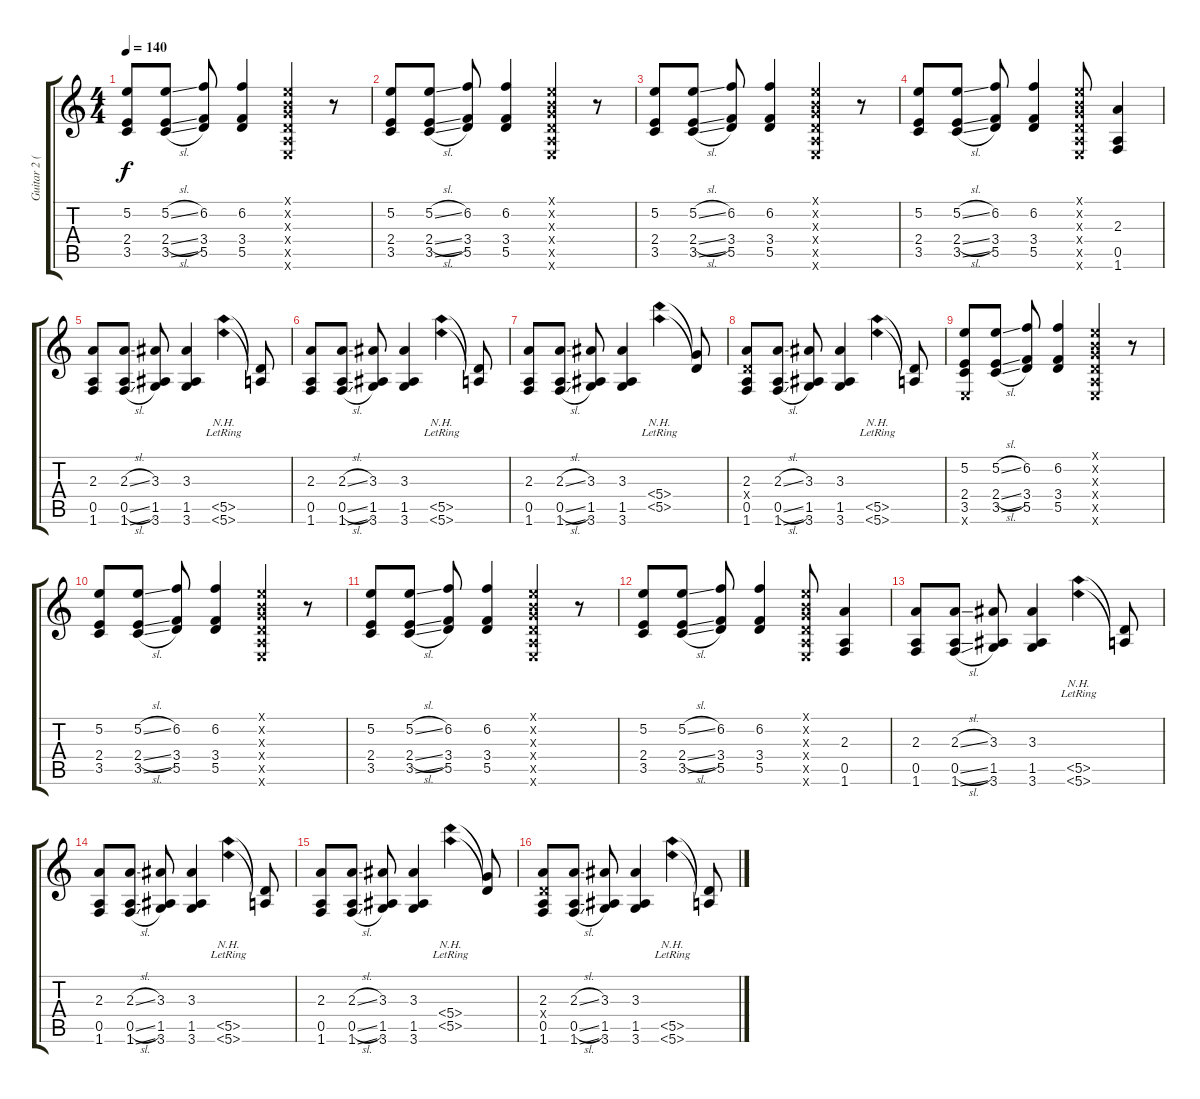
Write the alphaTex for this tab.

\track ("Guitar 2 (Distortion)" "Guitar 2 (") {instrument distortionguitar}
\staff {score tabs}
\tuning (E4 B3 G3 D3 A2 E2) {hide}
\ts (4 4)
\tempo 140
\clef g2
\ks c
(5.2 2.4 3.5).8{dy f} (5.2{sl} 2.4{sl} 3.5{sl}).8 (6.2 3.4 5.5).8 (6.2 3.4 5.5).4 (0.1{x} 0.2{x} 0.3{x} 0.4{x} 0.5{x} 0.6{x}).4 r.8 |
(5.2 2.4 3.5).8 (5.2{sl} 2.4{sl} 3.5{sl}).8 (6.2 3.4 5.5).8 (6.2 3.4 5.5).4 (0.1{x} 0.2{x} 0.3{x} 0.4{x} 0.5{x} 0.6{x}).4 r.8 |
(5.2 2.4 3.5).8 (5.2{sl} 2.4{sl} 3.5{sl}).8 (6.2 3.4 5.5).8 (6.2 3.4 5.5).4 (0.1{x} 0.2{x} 0.3{x} 0.4{x} 0.5{x} 0.6{x}).4 r.8 |
(5.2 2.4 3.5).8 (5.2{sl} 2.4{sl} 3.5{sl}).8 (6.2 3.4 5.5).8 (6.2 3.4 5.5).4 (0.1{x} 0.2{x} 0.3{x} 0.4{x} 0.5{x} 0.6{x}).8 (2.3 0.5 1.6).4 |
(2.3 0.5 1.6).8 (2.3{sl} 0.5{sl} 1.6{sl}).8 (3.3 1.5 3.6).8 (3.3 1.5 3.6).4 (5.5{nh lr} 5.6{nh lr}).4 (5.5{t} 5.6{t}).8 |
(2.3 0.5 1.6).8 (2.3{sl} 0.5{sl} 1.6{sl}).8 (3.3 1.5 3.6).8 (3.3 1.5 3.6).4 (5.5{nh lr} 5.6{nh lr}).4 (5.5{t} 5.6{t}).8 |
(2.3 0.5 1.6).8 (2.3{sl} 0.5{sl} 1.6{sl}).8 (3.3 1.5 3.6).8 (3.3 1.5 3.6).4 (5.4{nh lr} 5.5{nh lr}).4 (5.4{t} 5.5{t}).8 |
(2.3 0.4{x} 0.5 1.6).8 (2.3{sl} 0.5{sl} 1.6{sl}).8 (3.3 1.5 3.6).8 (3.3 1.5 3.6).4 (5.5{nh lr} 5.6{nh lr}).4 (5.5{t} 5.6{t}).8 |
(5.2 2.4 3.5 0.6{x}).8 (5.2{sl} 2.4{sl} 3.5{sl}).8 (6.2 3.4 5.5).8 (6.2 3.4 5.5).4 (0.1{x} 0.2{x} 0.3{x} 0.4{x} 0.5{x} 0.6{x}).4 r.8 |
(5.2 2.4 3.5).8 (5.2{sl} 2.4{sl} 3.5{sl}).8 (6.2 3.4 5.5).8 (6.2 3.4 5.5).4 (0.1{x} 0.2{x} 0.3{x} 0.4{x} 0.5{x} 0.6{x}).4 r.8 |
(5.2 2.4 3.5).8 (5.2{sl} 2.4{sl} 3.5{sl}).8 (6.2 3.4 5.5).8 (6.2 3.4 5.5).4 (0.1{x} 0.2{x} 0.3{x} 0.4{x} 0.5{x} 0.6{x}).4 r.8 |
(5.2 2.4 3.5).8 (5.2{sl} 2.4{sl} 3.5{sl}).8 (6.2 3.4 5.5).8 (6.2 3.4 5.5).4 (0.1{x} 0.2{x} 0.3{x} 0.4{x} 0.5{x} 0.6{x}).8 (2.3 0.5 1.6).4 |
(2.3 0.5 1.6).8 (2.3{sl} 0.5{sl} 1.6{sl}).8 (3.3 1.5 3.6).8 (3.3 1.5 3.6).4 (5.5{nh lr} 5.6{nh lr}).4 (5.5{t} 5.6{t}).8 |
(2.3 0.5 1.6).8 (2.3{sl} 0.5{sl} 1.6{sl}).8 (3.3 1.5 3.6).8 (3.3 1.5 3.6).4 (5.5{nh lr} 5.6{nh lr}).4 (5.5{t} 5.6{t}).8 |
(2.3 0.5 1.6).8 (2.3{sl} 0.5{sl} 1.6{sl}).8 (3.3 1.5 3.6).8 (3.3 1.5 3.6).4 (5.4{nh lr} 5.5{nh lr}).4 (5.4{t} 5.5{t}).8 |
(2.3 0.4{x} 0.5 1.6).8 (2.3{sl} 0.5{sl} 1.6{sl}).8 (3.3 1.5 3.6).8 (3.3 1.5 3.6).4 (5.5{nh lr} 5.6{nh lr}).4 (5.5{t} 5.6{t}).8
